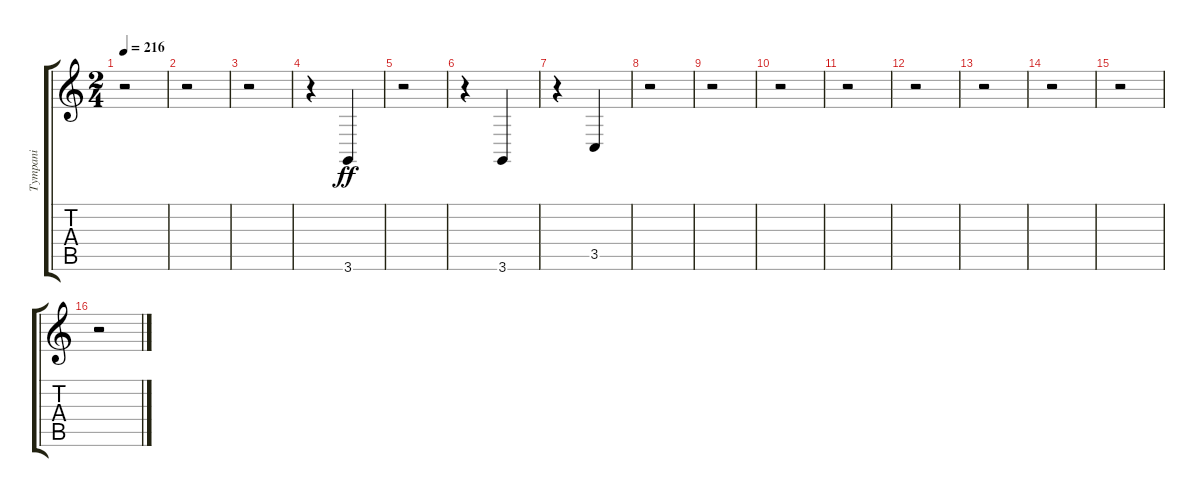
\track ("Tympani" "Tympani") {instrument timpani}
\staff {score tabs}
\tuning (E4 B3 G3 D3 A2 E2) {hide}
\ts (2 4)
\tempo 216
\clef g2
\ks c
r.2{dy ff} |
r.2 |
r.2 |
r.4 3.6.4 |
r.2 |
r.4 3.6.4 |
r.4 3.5.4 |
r.2 |
r.2 |
r.2 |
r.2 |
r.2 |
r.2 |
r.2 |
r.2 |
r.2
